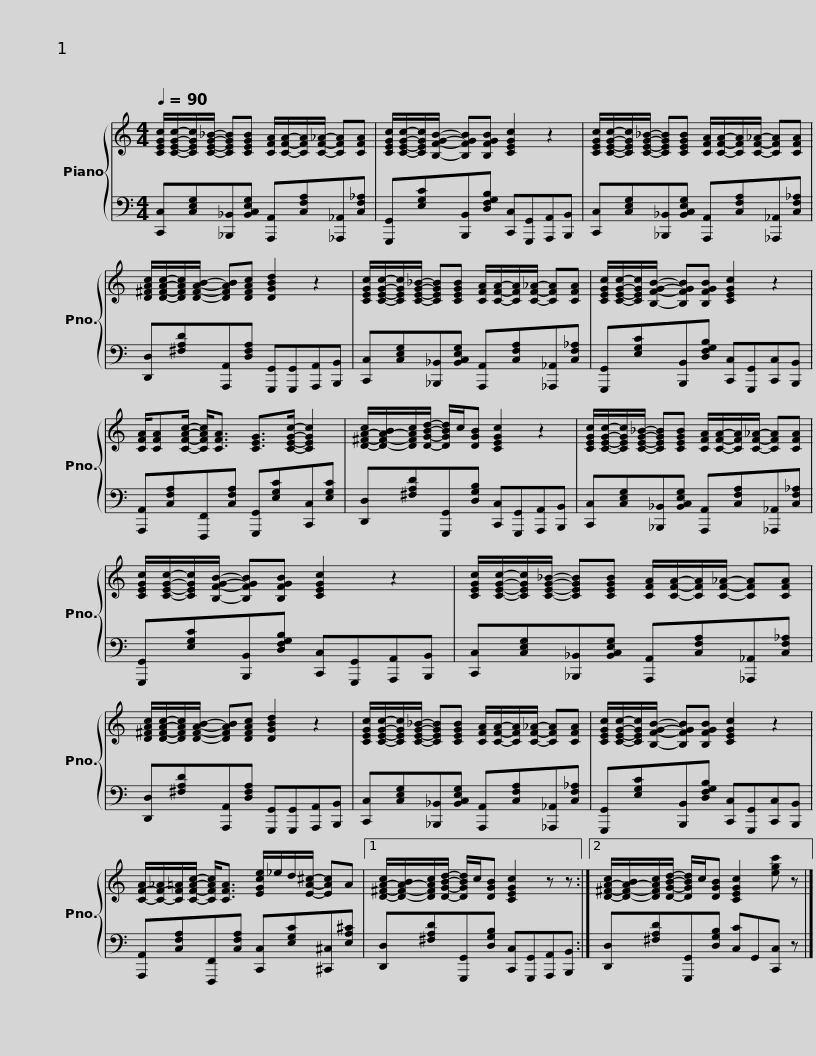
X:1
%%score { 1 | 2 }
L:1/8
Q:1/4=90
M:4/4
I:linebreak $
K:C
V:1 treble
V:2 bass
V:1
 [CEGc]/[CEGc]/-[CEGc]/[CEG_B]/- [CEGB][CEGB] [CFA]/[CFA]/-[CFA]/[CF_A]/- [CFA][CFA] | [CEGc]/[CEGc]/-[CEGc]/[B,FGB]/- [B,FGB][B,FGB] [CEGc]2 z2 |$ [CEGc]/[CEGc]/-[CEGc]/[CEG_B]/- [CEGB][CEGB] [CFA]/[CFA]/-[CFA]/[CF_A]/- [CFA][CFA] | [D^FAc]/[DFAc]/-[DFAc]/[DFAB]/- [DFAB][DFAc] [DGBd]2 z2 |$ [CEGc]/[CEGc]/-[CEGc]/[CEG_B]/- [CEGB][CEGB] [CFA]/[CFA]/-[CFA]/[CF_A]/- [CFA][CFA] | %5
 [CEGc]/[CEGc]/-[CEGc]/[B,FGB]/- [B,FGB][B,FGB] [CEGc]2 z2 | [CFA]/[CFA][CFAc]/- [CFAc]<[CFA] [CEG]>[CEGc]- [CEGc]2 |$ [D-^F-A-c]/[D-F-A-B]/[DFAc]/[DGBd]/- [DGBd]/c/[DGB] [CEGc]2 z2 | [CEGc]/[CEGc]/-[CEGc]/[CEG_B]/- [CEGB][CEGB] [CFA]/[CFA]/-[CFA]/[CF_A]/- [CFA][CFA] |$ [CEGc]/[CEGc]/-[CEGc]/[B,FGB]/- [B,FGB][B,FGB] [CEGc]2 z2 | %10
 [CEGc]/[CEGc]/-[CEGc]/[CEG_B]/- [CEGB][CEGB] [CFA]/[CFA]/-[CFA]/[CF_A]/- [CFA][CFA] | [D^FAc]/[DFAc]/-[DFAc]/[DFAB]/- [DFAB][DFAc] [DGBd]2 z2 |$ [CEGc]/[CEGc]/-[CEGc]/[CEG_B]/- [CEGB][CEGB] [CFA]/[CFA]/-[CFA]/[CF_A]/- [CFA][CFA] | [CEGc]/[CEGc]/-[CEGc]/[B,FGB]/- [B,FGB][B,FGB] [CEGc]2 z2 |$ [C-F-A]/[C-F-_A]/[CF=A]/[CFAc]/- [CFAc]<[CFA] [EGce]/_e/d/[EA^c]/- [EAc]A |1 %15
 [D-^F-A-c]/[D-F-A-B]/[DFAc]/[DGBd]/- [DGBd]/c/[DGB] [CEGc]2 z z :|2$ [D-^F-A-c]/[D-F-A-B]/[DFAc]/[DGBd]/- [DGBd]/c/[DGB] [CEGc]2 [egc'] z |] %17
V:2
 [C,,C,][C,E,G,][_B,,,_B,,][B,,C,E,G,] [A,,,A,,][C,F,A,][_A,,,_A,,][C,F,_A,] | [G,,,G,,][E,G,C][B,,,B,,][D,F,G,B,] [C,,C,][G,,,G,,][A,,,A,,][B,,,B,,] |$ [C,,C,][C,E,G,][_B,,,_B,,][B,,C,E,G,] [A,,,A,,][C,F,A,][_A,,,_A,,][C,F,_A,] | [D,,D,][^F,A,D][A,,,A,,][D,F,A,] [G,,,G,,][G,,,G,,][A,,,A,,][B,,,B,,] |$ [C,,C,][C,E,G,][_B,,,_B,,][B,,C,E,G,] [A,,,A,,][C,F,A,][_A,,,_A,,][C,F,_A,] | %5
 [G,,,G,,][E,G,C][B,,,B,,][D,F,G,B,] [C,,C,][G,,,G,,][C,,C,][B,,,B,,] | [A,,,A,,][C,F,A,][F,,,F,,][C,F,A,] [G,,,G,,][E,G,C][C,,C,][E,G,C] |$ [D,,D,][^F,A,D][G,,,G,,][D,G,B,] [C,,C,][G,,,G,,][A,,,A,,][B,,,B,,] | [C,,C,][C,E,G,][_B,,,_B,,][B,,C,E,G,] [A,,,A,,][C,F,A,][_A,,,_A,,][C,F,_A,] |$ [G,,,G,,][E,G,C][B,,,B,,][D,F,G,B,] [C,,C,][G,,,G,,][A,,,A,,][B,,,B,,] | %10
 [C,,C,][C,E,G,][_B,,,_B,,][B,,C,E,G,] [A,,,A,,][C,F,A,][_A,,,_A,,][C,F,_A,] | [D,,D,][^F,A,D][A,,,A,,][D,F,A,] [G,,,G,,][G,,,G,,][A,,,A,,][B,,,B,,] |$ [C,,C,][C,E,G,][_B,,,_B,,][B,,C,E,G,] [A,,,A,,][C,F,A,][_A,,,_A,,][C,F,_A,] | [G,,,G,,][E,G,C][B,,,B,,][D,F,G,B,] [C,,C,][G,,,G,,][C,,C,][B,,,B,,] |$ [A,,,A,,][C,F,A,][F,,,F,,][C,F,A,] [C,,C,][E,G,C][^C,,^C,][E,A,^C] |1 %15
 [D,,D,][^F,A,D][G,,,G,,][D,G,B,] [C,,C,][G,,,G,,][A,,,A,,][B,,,B,,] :|2$ [D,,D,][^F,A,D][G,,,G,,][D,G,B,] [C,C]G,,[C,,C,] z |] %17
